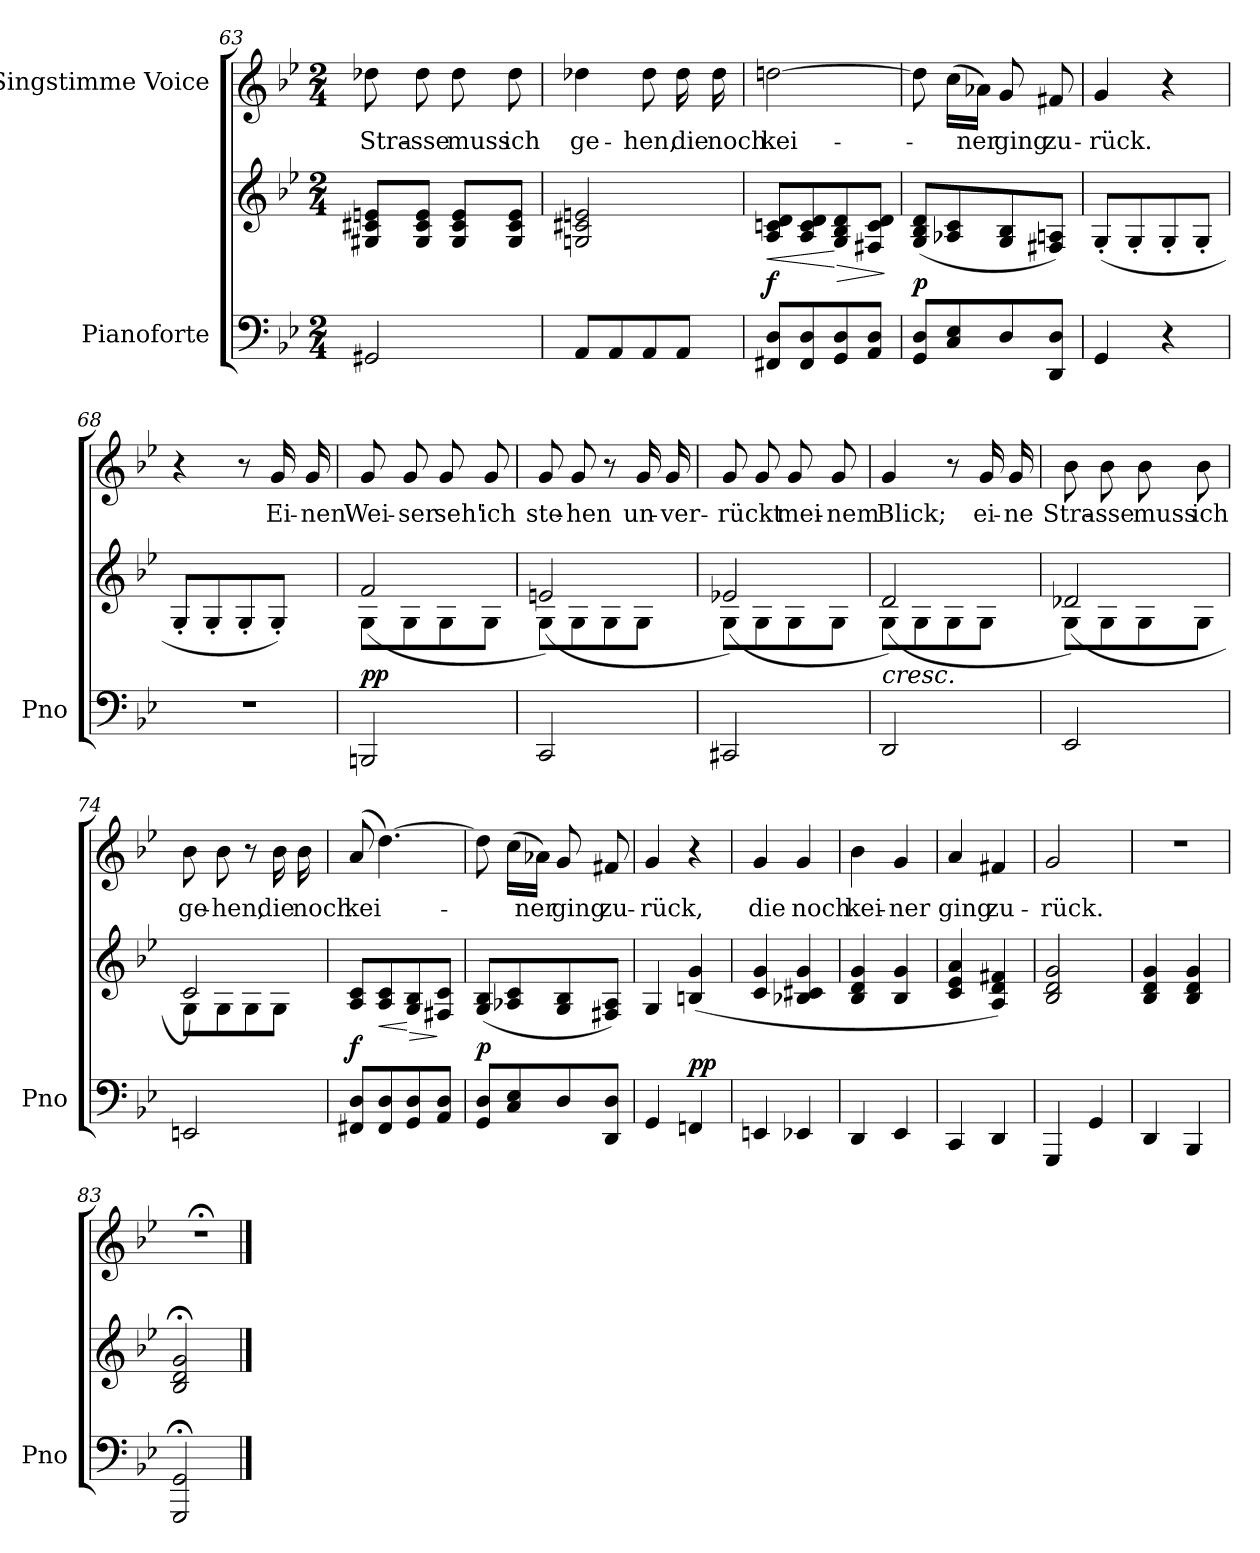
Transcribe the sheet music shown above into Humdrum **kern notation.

**kern	**kern	**dynam	**kern	**text
*part2	*part2	*part2	*part1	*part1
*staff3	*staff2	*staff2/3	*staff1	*staff1
*I"Pianoforte	*	*	*I"Singstimme Voice	*
*I'Pno	*	*	*	*
*clefF4	*clefG2	*	*clefG2	*
*k[b-e-]	*k[b-e-]	*	*k[b-e-]	*
*M2/4	*M2/4	*	*M2/4	*
=63	=63	=63	=63	=63
!	!	!	!	!LO:LY:b
2GG#X/	8G#X/ 8c#X/ 8en/L	.	8dd-X\	Stra-
!	!	!	!	!LO:LY:b
.	8G#/ 8c#/ 8e/J	.	8dd-\	-sse
!	!	!	!	!LO:LY:b
.	8G#/ 8c#/ 8e/L	.	8dd-\	muss
!	!	!	!	!LO:LY:b
.	8G#/ 8c#/ 8e/J	.	8dd-\	ich
=64	=64	=64	=64	=64
!	!	!	!	!LO:LY:b
8AA/L	2Gn/ 2c#X/ 2en/	.	4dd-X\	ge-
8AA/	.	.	.	.
!	!	!	!	!LO:LY:b
8AA/	.	.	8dd-\	-hen,
!	!	!	!	!LO:LY:b
8AA/J	.	.	16dd-\	die
!	!	!	!	!LO:LY:b
.	.	.	16dd-\	noch
!!LO:PB:g=z
=65	=65	=65	=65	=65
!	!	!LO:HP:b	!	!LO:LY:b
!	!	!LO:DY:n=1:a=2	!	!
8FF#X/ 8D/L	8A/ 8cn/ 8d/L	< f	[2ddn\	-kei-
8FF#/ 8D/	8A/ 8c/ 8d/	.	.	.
!	!	!LO:HP:n=1:b	!	!
8GG/ 8D/	8G/ 8B-/ 8d/	[ >	.	.
8AA/ 8D/J	8F#X/ 8c/ 8d/J	.	.	.
.	.	]	.	.
=66	=66	=66	=66	=66
!	!	!LO:DY:a=2	!	!
8GG/ 8D/L	(8G/ 8B-/ 8d/L	p	8dd\]	.
8C/ 8E-/	8A-X/ 8c/	.	(16cc\LL	.
!	!	!	!	!LO:LY:b
.	.	.	16a-X\JJ)	-ner
!	!	!	!	!LO:LY:b
8D/	8G/ 8B-/	.	8g/	ging
!	!	!	!	!LO:LY:b
8DD/ 8D/J	8F#X/ 8An/J)	.	8f#X/	zu-
=67	=67	=67	=67	=67
!	!	!	!	!LO:LY:b
4GG/	(<8G'/L	.	4g/	-rück.
.	8G'/	.	.	.
4r	8G'/	.	4r	.
.	8G'/J	.	.	.
=68	=68	=68	=68	=68
2r	8G'/L	.	4r	.
.	8G'/	.	.	.
.	8G'/	.	8r	.
!	!	!	!	!LO:LY:b
.	8G'/J)	.	16g/	Ei-
!	!	!	!	!LO:LY:b
.	.	.	16g/	-nen
=69	=69	=69	=69	=69
*	*^	*	*	*
!	!	!	!LO:DY:a=2	!	!LO:LY:b
2BBBn/	8G\L	(>2f/	pp	8g/	Wei-
!	!	!	!	!	!LO:LY:b
.	8G\	.	.	8g/	-ser
!	!	!	!	!	!LO:LY:b
.	8G\	.	.	8g/	seh'
!	!	!	!	!	!LO:LY:b
.	8G\J	.	.	8g/	ich
!!LO:LB:g=z
=70	=70	=70	=70	=70	=70
!	!	!	!	!	!LO:LY:b
2CC/	8G\L	(2en/)	.	8g/	ste-
!	!	!	!	!	!LO:LY:b
.	8G\	.	.	8g/	-hen
.	8G\	.	.	8r	.
!	!	!	!	!	!LO:LY:b
.	8G\J	.	.	16g/	un-
!	!	!	!	!	!LO:LY:b
.	.	.	.	16g/	-ver-
=71	=71	=71	=71	=71	=71
!	!	!	!	!	!LO:LY:b
2CC#X/	8G\L	(2e-X/)	.	8g/	-rückt
.	8G\	.	.	8g/	.
!	!	!	!	!	!LO:LY:b
.	8G\	.	.	8g/	mei-
!	!	!	!	!	!LO:LY:b
.	8G\J	.	.	8g/	-nem
=72	=72	=72	=72	=72	=72
!	!LO:TX:b:i:t=cresc.	!	!	!	!
!	!	!	!	!	!LO:LY:b
2DD/	8G\L	(2d/)	.	4g/	Blick;
.	8G\	.	.	.	.
.	8G\	.	.	8r	.
!	!	!	!	!	!LO:LY:b
.	8G\J	.	.	16g/	ei-
!	!	!	!	!	!LO:LY:b
.	.	.	.	16g/	-ne
=73	=73	=73	=73	=73	=73
!	!	!	!	!	!LO:LY:b
2EE-/	8G\L	(2d-X/)	.	8b-\	Stra-
!	!	!	!	!	!LO:LY:b
.	8G\	.	.	8b-\	-sse
!	!	!	!	!	!LO:LY:b
.	8G\	.	.	8b-\	muss
!	!	!	!	!	!LO:LY:b
.	8G\J	.	.	8b-\	ich
=74	=74	=74	=74	=74	=74
!	!	!	!	!	!LO:LY:b
2EEn/	8G\L	2c/)	.	8b-\	ge-
!	!	!	!	!	!LO:LY:b
.	8G\	.	.	8b-\	-hen,
.	8G\	.	.	8r	.
!	!	!	!	!	!LO:LY:b
.	8G\J	.	.	16b-\	die
!	!	!	!	!	!LO:LY:b
.	.	.	.	16b-\	noch
*	*v	*v	*	*	*
!!LO:LB:g=z
=75	=75	=75	=75	=75
!	!	!LO:DY:a=2	!	!LO:LY:b
8FF#X/ 8D/L	8A/ 8c/L	f	(8a/	-kei-
!	!	!LO:HP:b	!	!
8FF#/ 8D/	8A/ 8c/	<	[4.dd\)	.
!	!	!LO:HP:n=1:b	!	!
8GG/ 8D/	8G/ 8B-/	[ >	.	.
8AA/ 8D/J	8F#X/ 8c/J	]	.	.
=76	=76	=76	=76	=76
!	!	!LO:DY:a=2	!	!
8GG/ 8D/L	(8G/ 8B-/L	p	8dd\]	.
8C/ 8E-/	8A-X/ 8c/	.	(16cc\LL	.
!	!	!	!	!LO:LY:b
.	.	.	16a-X\JJ)	-ner
!	!	!	!	!LO:LY:b
8D/	8G/ 8B-/	.	8g/	ging
!	!	!	!	!LO:LY:b
8DD/ 8D/J	8F#X/ 8A-/J)	.	8f#X/	zu-
=77	=77	=77	=77	=77
!	!	!	!	!LO:LY:b
4GG/	4G/	.	4g/	-rück,
!	!	!LO:DY:a=2	!	!
4FFn/	(<4Bn/ 4g/	pp	4r	.
=78	=78	=78	=78	=78
!	!	!	!	!LO:LY:b
4EEn/	4c/ 4g/	.	4g/	die
!	!	!	!	!LO:LY:b
4EE-X/	4B-X/ 4c#X/ 4g/	.	4g/	noch
!!LO:PB:g=z
=79	=79	=79	=79	=79
!	!	!	!	!LO:LY:b
4DD/	4B-/ 4d/ 4g/	.	4b-\	kei-
!	!	!	!	!LO:LY:b
4EE-/	4B-/ 4g/	.	4g/	-ner
=80	=80	=80	=80	=80
!	!	!	!	!LO:LY:b
4CC/	4c/ 4e-/ 4a/	.	4a/	ging
!	!	!	!	!LO:LY:b
4DD/	4A/ 4d/ 4f#X/)	.	4f#X/	zu-
=81	=81	=81	=81	=81
!	!	!	!	!LO:LY:b
4GGG/	2B-/ 2d/ 2g/	.	2g/	-rück.
4GG/	.	.	.	.
=82	=82	=82	=82	=82
4DD/	4B-/ 4d/ 4g/	.	2r	.
4BBB-/	4B-/ 4d/ 4g/	.	.	.
=83	=83	=83	=83	=83
2GGG/;< 2GG/;<	2B-/;< 2d/;< 2g/;<	.	2r;<	.
==	==	==	==	==
*-	*-	*-	*-	*-
